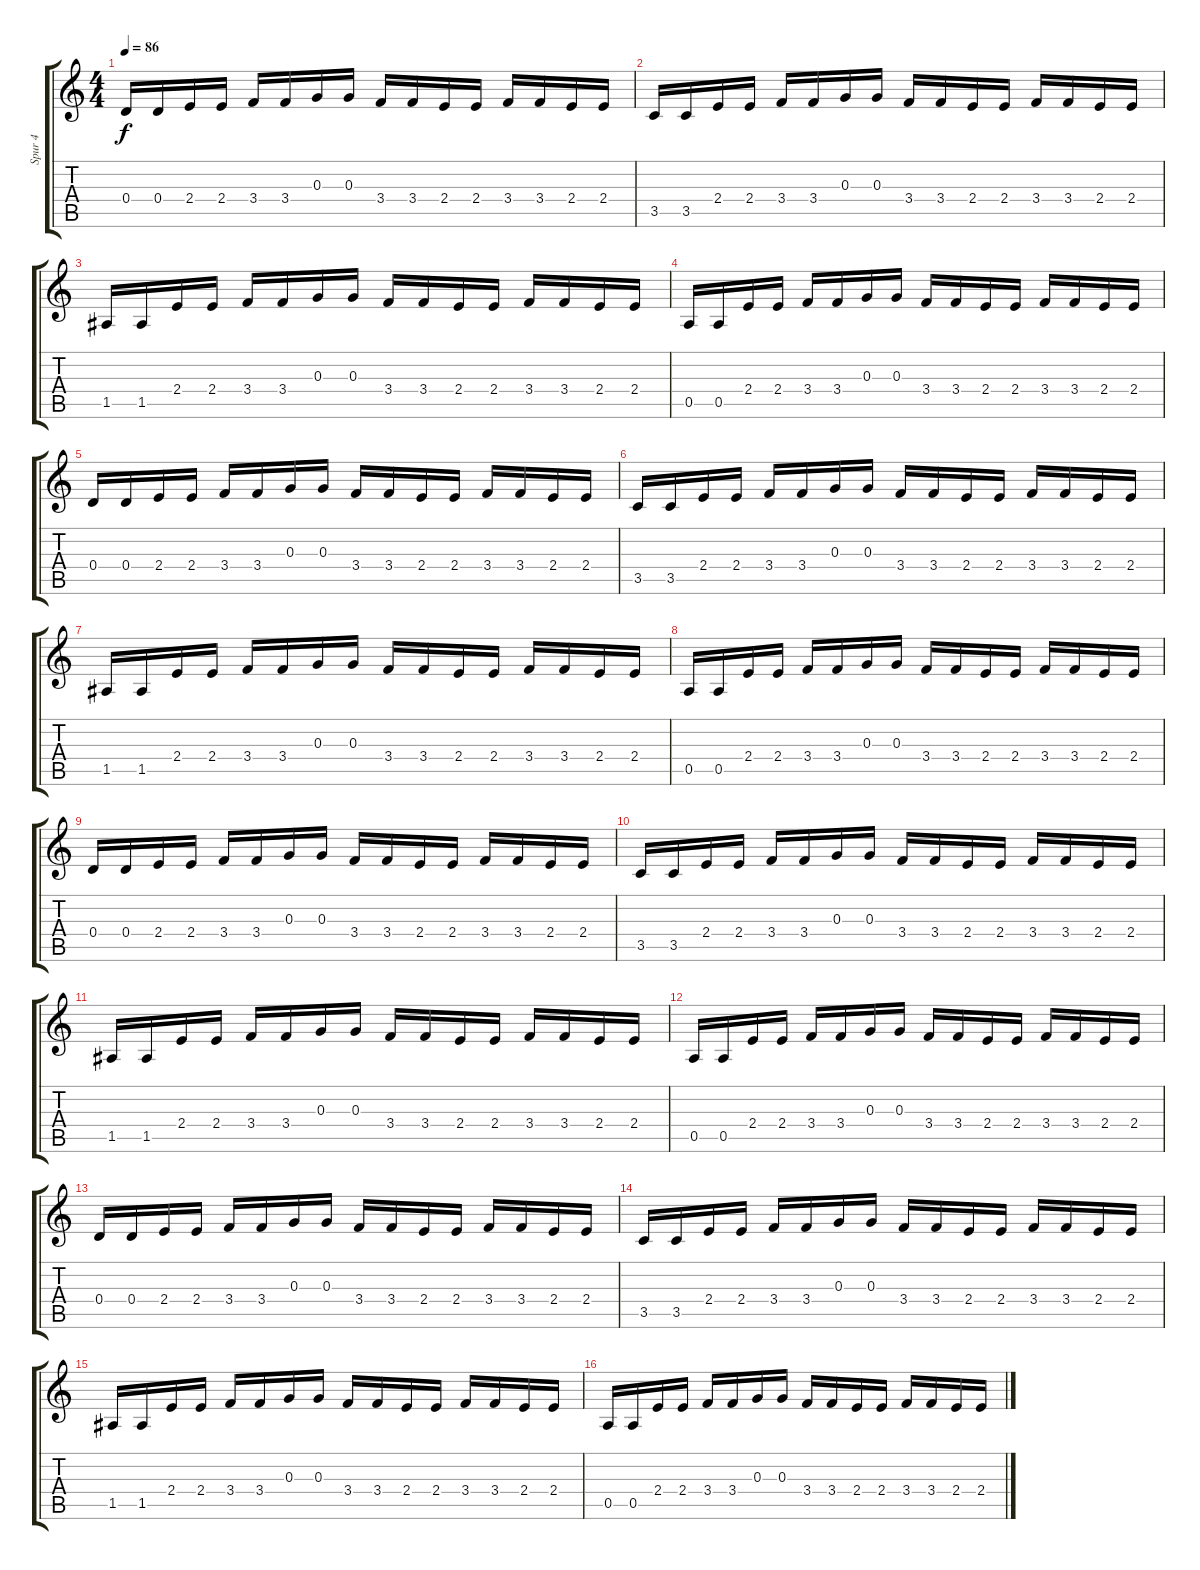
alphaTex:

\track ("Spur 4" "Spur 4") {instrument distortionguitar}
\staff {score tabs}
\tuning (E4 B3 G3 D3 A2 D2) {hide}
\ts (4 4)
\tempo 86
\clef g2
\ks c
0.4.16{dy f} 0.4.16 2.4.16 2.4.16 3.4.16 3.4.16 0.3.16 0.3.16 3.4.16 3.4.16 2.4.16 2.4.16 3.4.16 3.4.16 2.4.16 2.4.16 |
3.5.16 3.5.16 2.4.16 2.4.16 3.4.16 3.4.16 0.3.16 0.3.16 3.4.16 3.4.16 2.4.16 2.4.16 3.4.16 3.4.16 2.4.16 2.4.16 |
1.5.16 1.5.16 2.4.16 2.4.16 3.4.16 3.4.16 0.3.16 0.3.16 3.4.16 3.4.16 2.4.16 2.4.16 3.4.16 3.4.16 2.4.16 2.4.16 |
0.5.16 0.5.16 2.4.16 2.4.16 3.4.16 3.4.16 0.3.16 0.3.16 3.4.16 3.4.16 2.4.16 2.4.16 3.4.16 3.4.16 2.4.16 2.4.16 |
0.4.16 0.4.16 2.4.16 2.4.16 3.4.16 3.4.16 0.3.16 0.3.16 3.4.16 3.4.16 2.4.16 2.4.16 3.4.16 3.4.16 2.4.16 2.4.16 |
3.5.16 3.5.16 2.4.16 2.4.16 3.4.16 3.4.16 0.3.16 0.3.16 3.4.16 3.4.16 2.4.16 2.4.16 3.4.16 3.4.16 2.4.16 2.4.16 |
1.5.16 1.5.16 2.4.16 2.4.16 3.4.16 3.4.16 0.3.16 0.3.16 3.4.16 3.4.16 2.4.16 2.4.16 3.4.16 3.4.16 2.4.16 2.4.16 |
0.5.16 0.5.16 2.4.16 2.4.16 3.4.16 3.4.16 0.3.16 0.3.16 3.4.16 3.4.16 2.4.16 2.4.16 3.4.16 3.4.16 2.4.16 2.4.16 |
0.4.16 0.4.16 2.4.16 2.4.16 3.4.16 3.4.16 0.3.16 0.3.16 3.4.16 3.4.16 2.4.16 2.4.16 3.4.16 3.4.16 2.4.16 2.4.16 |
3.5.16 3.5.16 2.4.16 2.4.16 3.4.16 3.4.16 0.3.16 0.3.16 3.4.16 3.4.16 2.4.16 2.4.16 3.4.16 3.4.16 2.4.16 2.4.16 |
1.5.16 1.5.16 2.4.16 2.4.16 3.4.16 3.4.16 0.3.16 0.3.16 3.4.16 3.4.16 2.4.16 2.4.16 3.4.16 3.4.16 2.4.16 2.4.16 |
0.5.16 0.5.16 2.4.16 2.4.16 3.4.16 3.4.16 0.3.16 0.3.16 3.4.16 3.4.16 2.4.16 2.4.16 3.4.16 3.4.16 2.4.16 2.4.16 |
0.4.16 0.4.16 2.4.16 2.4.16 3.4.16 3.4.16 0.3.16 0.3.16 3.4.16 3.4.16 2.4.16 2.4.16 3.4.16 3.4.16 2.4.16 2.4.16 |
3.5.16 3.5.16 2.4.16 2.4.16 3.4.16 3.4.16 0.3.16 0.3.16 3.4.16 3.4.16 2.4.16 2.4.16 3.4.16 3.4.16 2.4.16 2.4.16 |
1.5.16 1.5.16 2.4.16 2.4.16 3.4.16 3.4.16 0.3.16 0.3.16 3.4.16 3.4.16 2.4.16 2.4.16 3.4.16 3.4.16 2.4.16 2.4.16 |
0.5.16 0.5.16 2.4.16 2.4.16 3.4.16 3.4.16 0.3.16 0.3.16 3.4.16 3.4.16 2.4.16 2.4.16 3.4.16 3.4.16 2.4.16 2.4.16
